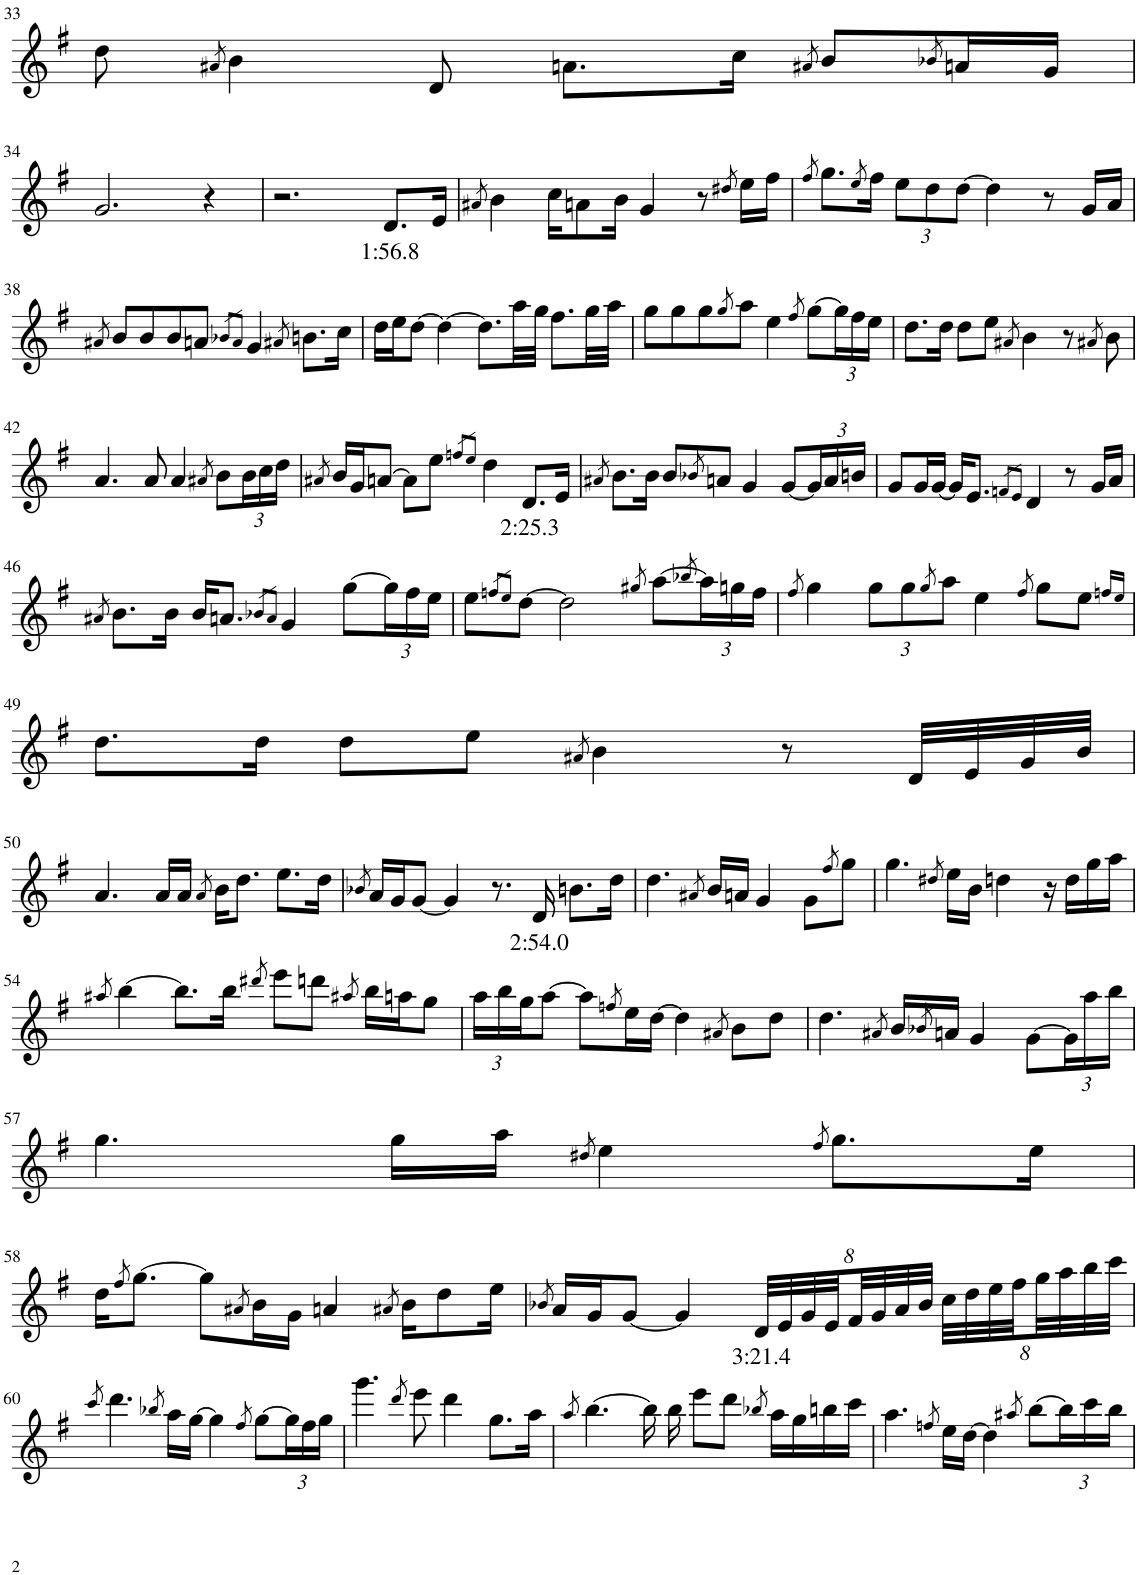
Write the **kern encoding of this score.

**kern	**text
*part1	*part1
*staff1	*staff1
*I"Piano	*
*I'Pno.	*
!!LO:PB:g=z
*clefG2	*
*k[f#]	*
*M4/4	*
=33	=33
8dd\	.
8qa#X/	.
4b\	.
8d/	.
8.an\L	.
16cc\Jk	.
8qa#X/	.
8b/L	.
8qb-X/	.
16an/L	.
16g/JJ	.
!!LO:LB:g=z
=34	=34
2.g/	.
4r	.
=35	=35
2.r	.
!	!LO:LY:b
8.d/L	1:56.8
16e/Jk	.
=36	=36
8qa#X/	.
4b\	.
16cc\KL	.
8an\	.
16b\Jk	.
4g/	.
8r	.
8qdd#X/	.
16ee\LL	.
16ff#\JJ	.
=37	=37
8qff#/	.
8.gg\L	.
8qee/	.
16ff#\Jk	.
*Xbrackettup	*
12ee\L	.
12dd\	.
[12dd\J	.
4dd\]	.
8r	.
16g/LL	.
16a/JJ	.
!!LO:LB:g=z
=38	=38
8qa#X/	.
8b/L	.
8b/	.
8b/	.
8an/J	.
8qb-X/L	.
8qa/J	.
4g/	.
8qa#X/	.
8.bn\L	.
16cc\Jk	.
=39	=39
16dd\LL	.
16ee\J	.
[8dd\J	.
4dd\_	.
8.dd\L]	.
32aa\LL	.
32gg\JJJ	.
8.ff#\L	.
32gg\LL	.
32aa\JJJ	.
=40	=40
8gg\L	.
8gg\	.
8gg\	.
8qgg/	.
8aa\J	.
4ee\	.
8qff#/	.
[8gg\L	.
24gg\L]	.
24ff#\	.
24ee\JJ	.
=41	=41
8.dd\L	.
16dd\Jk	.
8dd\L	.
8ee\J	.
8qa#X/	.
4b\	.
8r	.
8qa#X/	.
8b\	.
!!LO:LB:g=z
=42	=42
4.a/	.
8a/	.
4a/	.
8qa#X/	.
8b\L	.
24b\L	.
24cc\	.
24dd\JJ	.
=43	=43
8qa#X/	.
16b/LL	.
16g/J	.
[8an/J	.
8a\L]	.
8ee\J	.
8qffn/L	.
8qee/J	.
4dd\	.
!	!LO:LY:b
8.d/L	2:25.3
16e/Jk	.
=44	=44
8qa#X/	.
8.b\L	.
16b\Jk	.
8b/L	.
8qb-X/	.
8an/J	.
4g/	.
[8g/L	.
24g/L]	.
24a/	.
24bn/JJ	.
=45	=45
8g/L	.
16g/L	.
[16g/JJ	.
16g/KL]	.
8.e/J	.
8qfn/L	.
8qe/J	.
4d/	.
8r	.
16g/LL	.
16a/JJ	.
!!LO:LB:g=z
=46	=46
8qa#X/	.
8.b\L	.
16b\Jk	.
16b/KL	.
8.an/J	.
8qb-X/L	.
8qa/J	.
4g/	.
[8gg\L	.
24gg\L]	.
24ff#\	.
24ee\JJ	.
=47	=47
8ee\L	.
8qffn/L	.
8qee/J	.
[8dd\J	.
2dd\]	.
8qgg#X/	.
[8aa\L	.
8qbb-X/	.
24aa\L]	.
24ggn\	.
24ff\JJ	.
=48	=48
8qff#/	.
4gg\	.
12gg\L	.
12gg\	.
8qgg/	.
12aa\J	.
4ee\	.
8qff#/	.
8gg\L	.
8ee\J	.
16qffn/LL	.
16qee/JJ	.
!!LO:LB:g=z
=49	=49
8.dd\L	.
16dd\Jk	.
8dd\L	.
8ee\J	.
8qa#X/	.
4b\	.
8r	.
32d/LLL	.
32e/	.
32g/	.
32b/JJJ	.
!!LO:LB:g=z
=50	=50
4.a/	.
16a/LL	.
16a/JJ	.
8qa/	.
16b\KL	.
8.dd\J	.
8.ee\L	.
16dd\Jk	.
=51	=51
8qb-X/	.
16a/LL	.
16g/J	.
[8g/J	.
4g/]	.
8.r	.
!	!LO:LY:b
16d/	2:54.0
8.bn\L	.
16dd\Jk	.
=52	=52
4.dd\	.
8qa#X/	.
16b/LL	.
16an/JJ	.
4g/	.
8g\L	.
8qff#/	.
8gg\J	.
=53	=53
4.gg\	.
8qdd#X/	.
16ee\LL	.
16b\JJ	.
4ddn\	.
16r	.
16dd\LL	.
16gg\	.
16aa\JJ	.
!!LO:LB:g=z
=54	=54
8qaa#X/	.
[4bb\	.
8.bb\L]	.
16bb\Jk	.
8qddd#X/	.
8eee\L	.
8dddn\J	.
8qaa#X/	.
16bb\LL	.
16aan\J	.
8gg\J	.
=55	=55
24aa\LL	.
24bb\	.
24gg\J	.
[8aa\J	.
8aa\L]	.
8qffn/	.
16ee\L	.
[16dd\JJ	.
4dd\]	.
8qa#X/	.
8b\L	.
8dd\J	.
=56	=56
4.dd\	.
8qa#X/	.
16b/LL	.
8qb-X/	.
16an/JJ	.
4g/	.
[8g\L	.
24g\L]	.
24aa\	.
24bb\JJ	.
!!LO:LB:g=z
=57	=57
4.gg\	.
16gg\LL	.
16aa\JJ	.
8qdd#X/	.
4ee\	.
8qff#/	.
8.gg\L	.
16ee\Jk	.
!!LO:LB:g=z
=58	=58
16dd\KL	.
8qff#/	.
[8.gg\J	.
8gg\L]	.
8qa#X/	.
16b\L	.
16g\JJ	.
4an/	.
8qa#X/	.
16b\KL	.
8dd\	.
16ee\Jk	.
=59	=59
8qb-X/	.
16a/LL	.
16g/J	.
[8g/J	.
4g/]	.
!	!LO:LY:b
32d/LLL	3:21.4
32e/	.
32g/	.
32e/	.
32f#/	.
32g/	.
32a/	.
32b-/JJJ	.
32cc\LLL	.
32dd\	.
32ee\	.
32ff#\	.
32gg\	.
32aa\	.
32bb\	.
32ccc\JJJ	.
!!LO:LB:g=z
=60	=60
8qccc/	.
4.ddd\	.
8qbb-X/	.
16aa\LL	.
[16gg\JJ	.
4gg\]	.
8qff#/	.
[8gg\L	.
24gg\L]	.
24ff#\	.
24gg\JJ	.
=61	=61
4.ggg\	.
8qddd/	.
8eee\	.
4ddd\	.
8.gg\L	.
16aa\Jk	.
=62	=62
8qaa/	.
[4.bb\	.
16bb\]	.
16bb\	.
8eee\L	.
8ddd\J	.
8qbb-X/	.
16aa\LL	.
16gg\	.
16bbn\	.
16ccc\JJ	.
=63	=63
4.aa\	.
8qffn/	.
16ee\LL	.
[16dd\JJ	.
4dd\]	.
8qaa#X/	.
[8bb\L	.
24bb\L]	.
24ccc\	.
24bb\JJ	.
=	=
*-	*-
